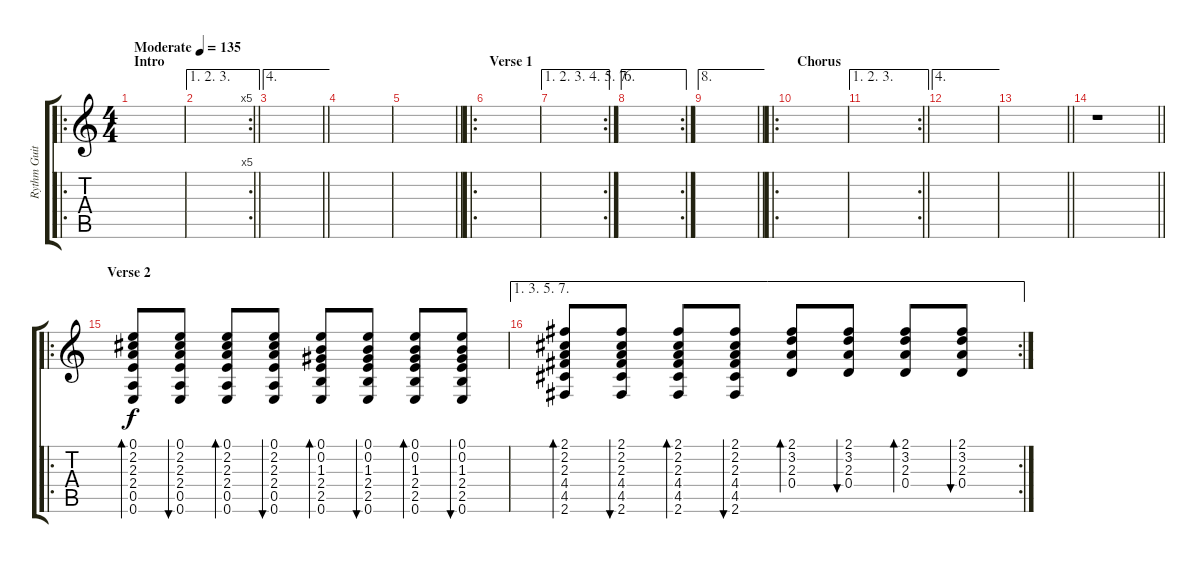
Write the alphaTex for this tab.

\track ("Rythm Guitar" "Rythm Guit") {instrument acousticguitarnylon}
\staff {score tabs}
\tuning (E4 B3 G3 D3 A2 E2) {hide}
\ro
\ts (4 4)
\section ("" "Intro")
\tempo (135 "Moderate")
\clef g2
\ks c
|
\ae (1 2 3)
\rc 5
\barLineRight lightlight
|
\ae 4
\barLineRight lightlight
|
|
\barLineRight lightlight
|
\ro
\section ("" "Verse 1")
|
\ae (1 2 3 4 5 7)
\rc 2
|
\ae 6
\rc 2
|
\ae 8
\barLineRight lightlight
|
\ro
\section ("" "Chorus")
|
\ae (1 2 3)
\rc 2
\barLineRight lightlight
|
\ae 4
|
\barLineRight lightlight
|
\barLineRight lightlight
r.1 |
\ro
\section ("" "Verse 2")
(0.1 2.2 2.3 2.4 0.5 0.6).8{bd 60} (0.1 2.2 2.3 2.4 0.5 0.6).8{bu 60} (0.1 2.2 2.3 2.4 0.5 0.6).8{bd 60} (0.1 2.2 2.3 2.4 0.5 0.6).8{bu 60} (0.1 0.2 1.3 2.4 2.5 0.6).8{bd 60} (0.1 0.2 1.3 2.4 2.5 0.6).8{bu 60} (0.1 0.2 1.3 2.4 2.5 0.6).8{bd 60} (0.1 0.2 1.3 2.4 2.5 0.6).8{bu 60} |
\ae (1 3 5 7)
\rc 2
(2.1 2.2 2.3 4.4 4.5 2.6).8{bd 60} (2.1 2.2 2.3 4.4 4.5 2.6).8{bu 60} (2.1 2.2 2.3 4.4 4.5 2.6).8{bd 60} (2.1 2.2 2.3 4.4 4.5 2.6).8{bu 60} (2.1 3.2 2.3 0.4).8{bd 60} (2.1 3.2 2.3 0.4).8{bu 60} (2.1 3.2 2.3 0.4).8{bd 60} (2.1 3.2 2.3 0.4).8{bu 60}
